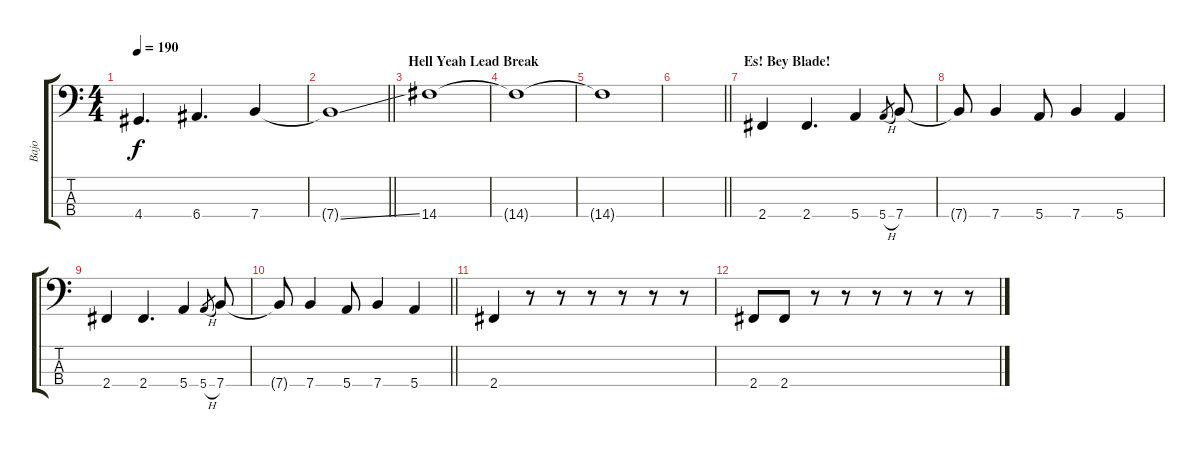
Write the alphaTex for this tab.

\track ("Bajo" "Bajo") {instrument electricbassfinger}
\staff {score tabs}
\tuning (G2 D2 A1 E1) {hide}
\ts (4 4)
\tempo 190
\clef f4
\ks c
4.4.4{d dy f} 6.4.4{d} 7.4.4 |
\barLineRight lightlight
7.4{ss t}.1 |
\section ("" "Hell Yeah Lead Break")
14.4.1 |
14.4{t}.1 |
14.4{t}.1 |
\barLineRight lightlight
|
\section ("" "Es! Bey Blade!")
2.4.4 2.4.4{d} 5.4.4 5.4{h}.8{gr} 7.4.8 |
7.4{t}.8 7.4.4 5.4.8 7.4.4 5.4.4 |
2.4.4 2.4.4{d} 5.4.4 5.4{h}.8{gr} 7.4.8 |
\barLineRight lightlight
7.4{t}.8 7.4.4 5.4.8 7.4.4 5.4.4 |
2.4.4 r.8 r.8 r.8 r.8 r.8 r.8 |
2.4.8 2.4.8 r.8 r.8 r.8 r.8 r.8 r.8
